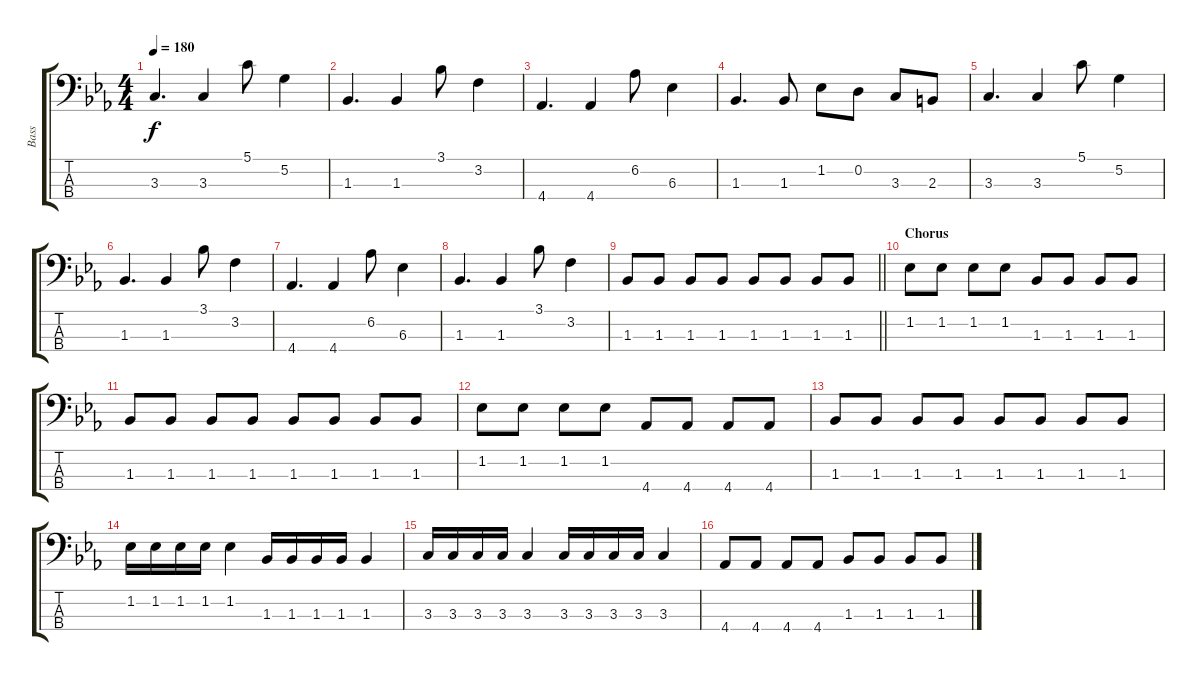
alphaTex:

\track ("Bass" "Bass") {instrument electricbassfinger}
\staff {score tabs}
\tuning (G2 D2 A1 E1) {hide}
\ts (4 4)
\section ("" "")
\tempo 180
\clef f4
\ks eb
3.3.4{d dy f} 3.3.4 5.1.8 5.2.4 |
1.3.4{d} 1.3.4 3.1.8 3.2.4 |
4.4.4{d} 4.4.4 6.2.8 6.3.4 |
1.3.4{d} 1.3.8 1.2.8 0.2.8 3.3.8 2.3.8 |
3.3.4{d} 3.3.4 5.1.8 5.2.4 |
1.3.4{d} 1.3.4 3.1.8 3.2.4 |
4.4.4{d} 4.4.4 6.2.8 6.3.4 |
1.3.4{d} 1.3.4 3.1.8 3.2.4 |
\barLineRight lightlight
1.3.8 1.3.8 1.3.8 1.3.8 1.3.8 1.3.8 1.3.8 1.3.8 |
\section ("" "Chorus")
1.2.8 1.2.8 1.2.8 1.2.8 1.3.8 1.3.8 1.3.8 1.3.8 |
1.3.8 1.3.8 1.3.8 1.3.8 1.3.8 1.3.8 1.3.8 1.3.8 |
1.2.8 1.2.8 1.2.8 1.2.8 4.4.8 4.4.8 4.4.8 4.4.8 |
1.3.8 1.3.8 1.3.8 1.3.8 1.3.8 1.3.8 1.3.8 1.3.8 |
1.2.16 1.2.16 1.2.16 1.2.16 1.2.4 1.3.16 1.3.16 1.3.16 1.3.16 1.3.4 |
3.3.16 3.3.16 3.3.16 3.3.16 3.3.4 3.3.16 3.3.16 3.3.16 3.3.16 3.3.4 |
4.4.8 4.4.8 4.4.8 4.4.8 1.3.8 1.3.8 1.3.8 1.3.8
